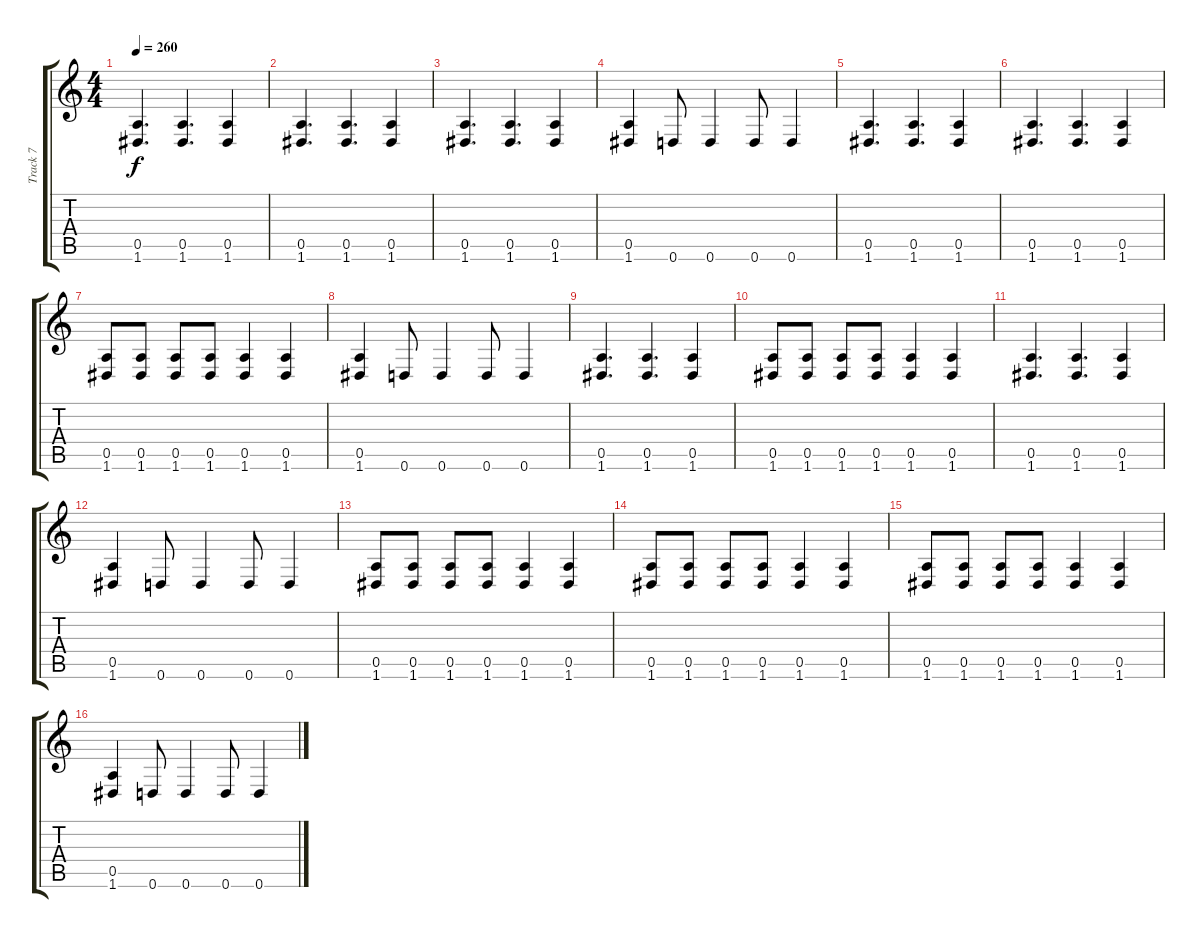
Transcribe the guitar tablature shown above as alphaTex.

\track ("Track 7" "Track 7") {instrument distortionguitar}
\staff {score tabs}
\tuning (E4 B3 G3 D3 A2 D2) {hide}
\ts (4 4)
\tempo 260
\clef g2
\ks c
(0.5 1.6).4{d dy f} (0.5 1.6).4{d} (0.5 1.6).4 |
(0.5 1.6).4{d} (0.5 1.6).4{d} (0.5 1.6).4 |
(0.5 1.6).4{d} (0.5 1.6).4{d} (0.5 1.6).4 |
(0.5 1.6).4 0.6.8 0.6.4 0.6.8 0.6.4 |
(0.5 1.6).4{d} (0.5 1.6).4{d} (0.5 1.6).4 |
(0.5 1.6).4{d} (0.5 1.6).4{d} (0.5 1.6).4 |
(0.5 1.6).8 (0.5 1.6).8 (0.5 1.6).8 (0.5 1.6).8 (0.5 1.6).4 (0.5 1.6).4 |
(0.5 1.6).4 0.6.8 0.6.4 0.6.8 0.6.4 |
(0.5 1.6).4{d} (0.5 1.6).4{d} (0.5 1.6).4 |
(0.5 1.6).8 (0.5 1.6).8 (0.5 1.6).8 (0.5 1.6).8 (0.5 1.6).4 (0.5 1.6).4 |
(0.5 1.6).4{d} (0.5 1.6).4{d} (0.5 1.6).4 |
(0.5 1.6).4 0.6.8 0.6.4 0.6.8 0.6.4 |
(0.5 1.6).8 (0.5 1.6).8 (0.5 1.6).8 (0.5 1.6).8 (0.5 1.6).4 (0.5 1.6).4 |
(0.5 1.6).8 (0.5 1.6).8 (0.5 1.6).8 (0.5 1.6).8 (0.5 1.6).4 (0.5 1.6).4 |
(0.5 1.6).8 (0.5 1.6).8 (0.5 1.6).8 (0.5 1.6).8 (0.5 1.6).4 (0.5 1.6).4 |
(0.5 1.6).4 0.6.8 0.6.4 0.6.8 0.6.4
